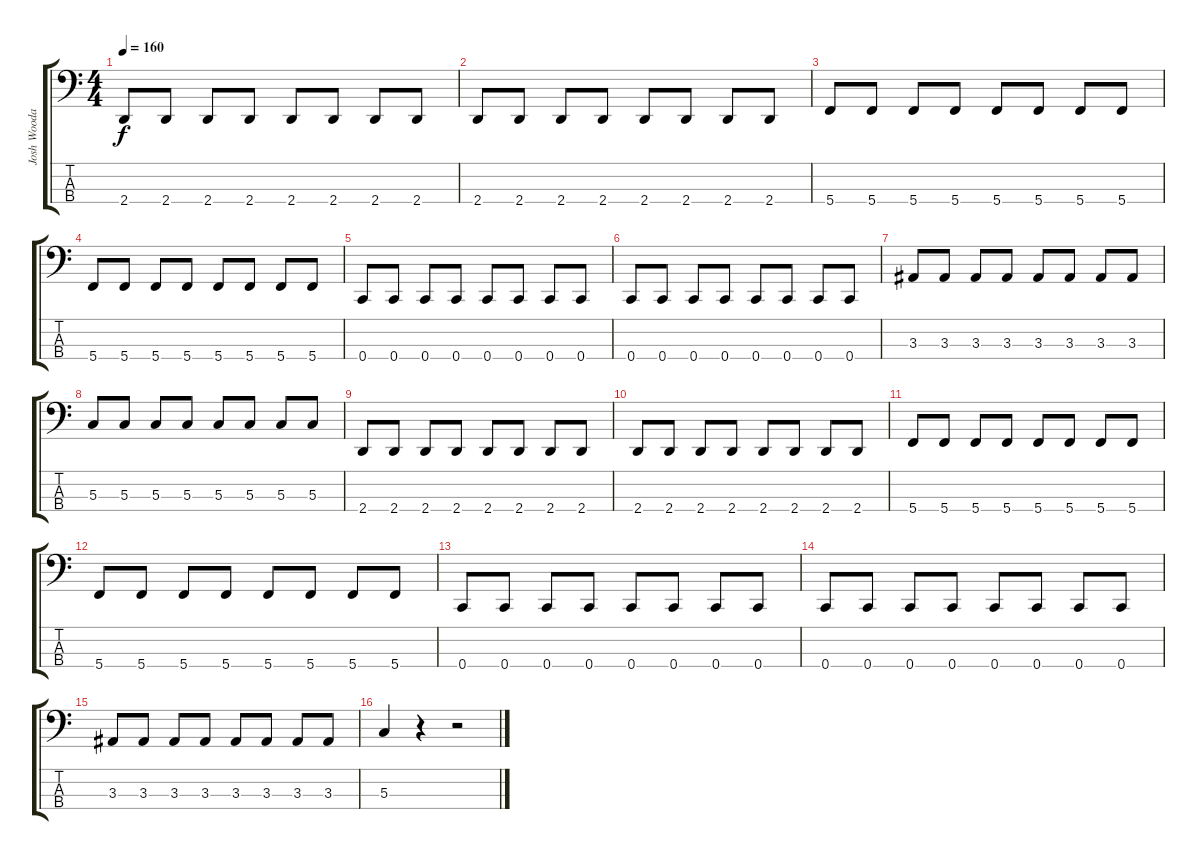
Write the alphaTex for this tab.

\track ("Josh Woodard / Bass" "Josh Wooda") {instrument electricbasspick}
\staff {score tabs}
\tuning (F2 C2 G1 C1) {hide}
\ts (4 4)
\tempo 160
\clef f4
\ks c
2.4.8{dy f} 2.4.8 2.4.8 2.4.8 2.4.8 2.4.8 2.4.8 2.4.8 |
2.4.8 2.4.8 2.4.8 2.4.8 2.4.8 2.4.8 2.4.8 2.4.8 |
5.4.8 5.4.8 5.4.8 5.4.8 5.4.8 5.4.8 5.4.8 5.4.8 |
5.4.8 5.4.8 5.4.8 5.4.8 5.4.8 5.4.8 5.4.8 5.4.8 |
0.4.8 0.4.8 0.4.8 0.4.8 0.4.8 0.4.8 0.4.8 0.4.8 |
0.4.8 0.4.8 0.4.8 0.4.8 0.4.8 0.4.8 0.4.8 0.4.8 |
3.3.8 3.3.8 3.3.8 3.3.8 3.3.8 3.3.8 3.3.8 3.3.8 |
5.3.8 5.3.8 5.3.8 5.3.8 5.3.8 5.3.8 5.3.8 5.3.8 |
2.4.8 2.4.8 2.4.8 2.4.8 2.4.8 2.4.8 2.4.8 2.4.8 |
2.4.8 2.4.8 2.4.8 2.4.8 2.4.8 2.4.8 2.4.8 2.4.8 |
5.4.8 5.4.8 5.4.8 5.4.8 5.4.8 5.4.8 5.4.8 5.4.8 |
5.4.8 5.4.8 5.4.8 5.4.8 5.4.8 5.4.8 5.4.8 5.4.8 |
0.4.8 0.4.8 0.4.8 0.4.8 0.4.8 0.4.8 0.4.8 0.4.8 |
0.4.8 0.4.8 0.4.8 0.4.8 0.4.8 0.4.8 0.4.8 0.4.8 |
3.3.8 3.3.8 3.3.8 3.3.8 3.3.8 3.3.8 3.3.8 3.3.8 |
5.3.4 r.4 r.2
